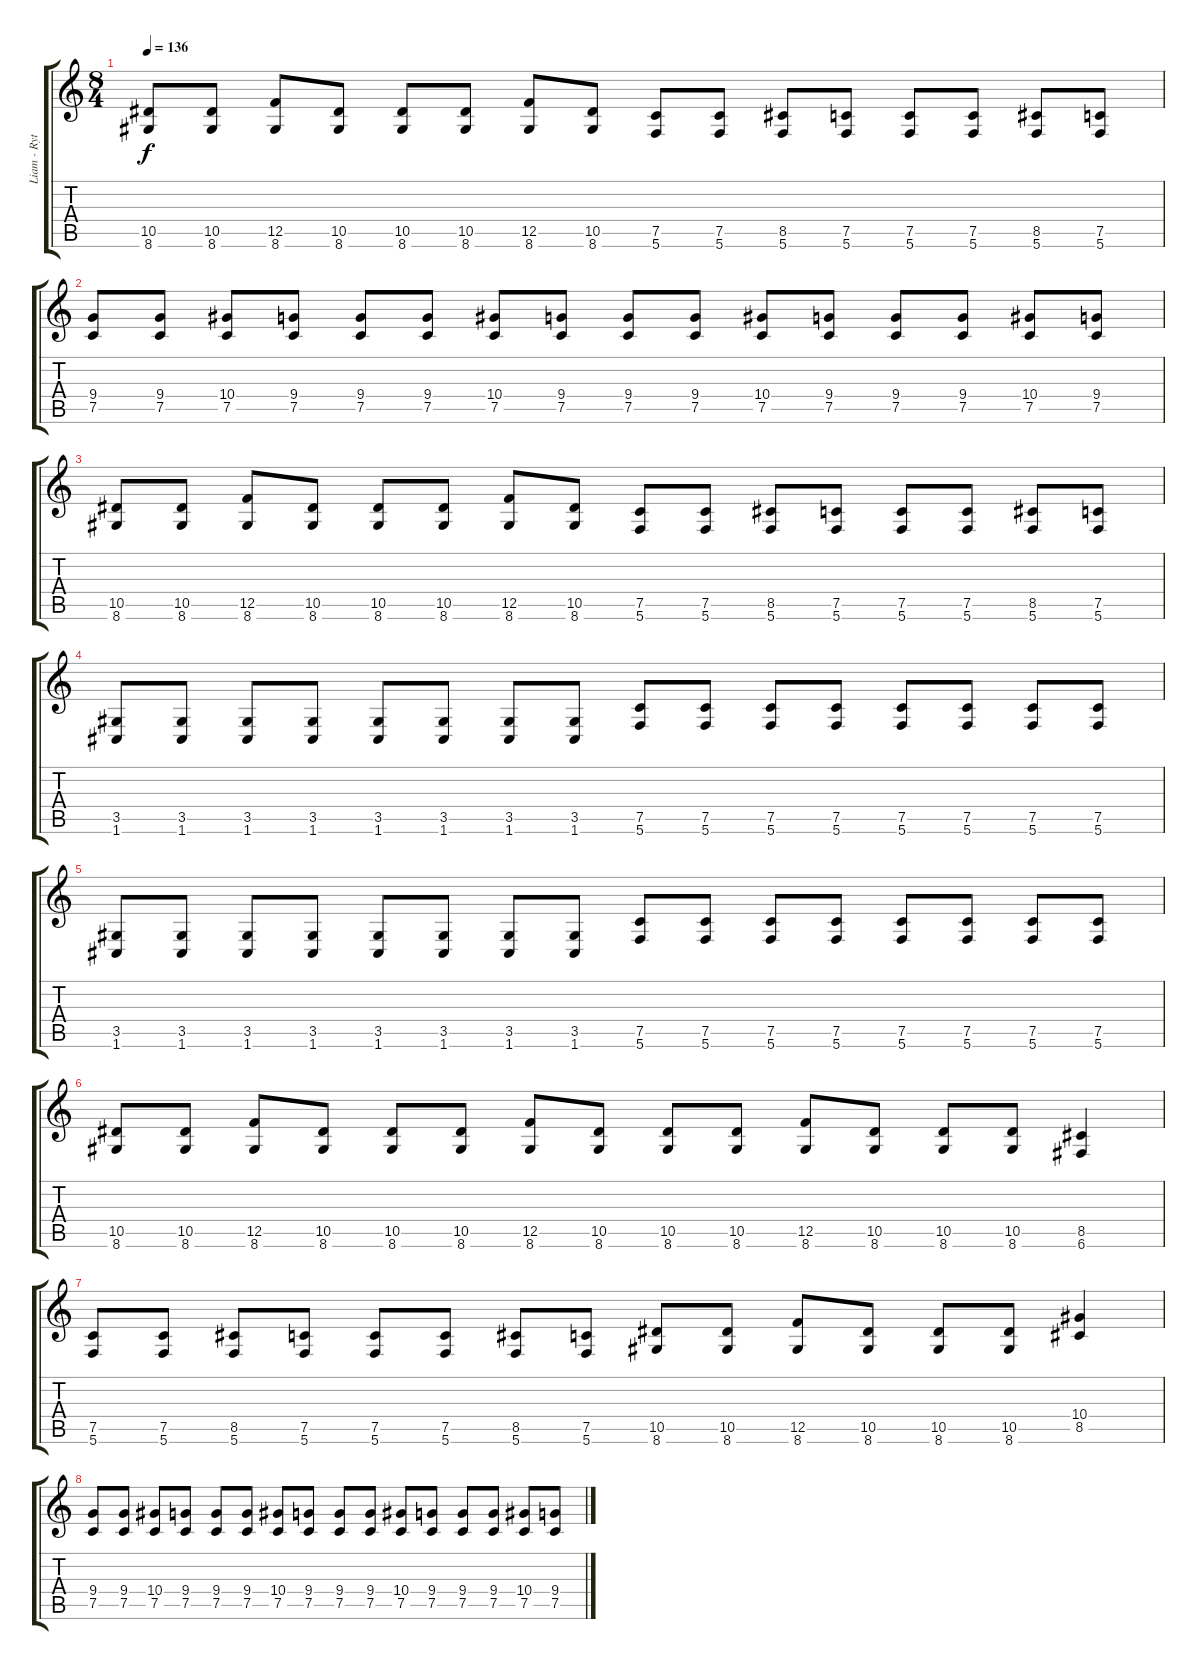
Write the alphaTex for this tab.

\track ("Liam - Rythm Guitar" "Liam - Ryt") {instrument distortionguitar}
\staff {score tabs}
\tuning (C4 G3 Eb3 Bb2 F2 C2) {hide}
\ts (8 4)
\tempo 136
\clef g2
\ks c
(10.5 8.6).8{dy f} (10.5 8.6).8 (12.5 8.6).8 (10.5 8.6).8 (10.5 8.6).8 (10.5 8.6).8 (12.5 8.6).8 (10.5 8.6).8 (7.5 5.6).8 (7.5 5.6).8 (8.5 5.6).8 (7.5 5.6).8 (7.5 5.6).8 (7.5 5.6).8 (8.5 5.6).8 (7.5 5.6).8 |
(9.4 7.5).8 (9.4 7.5).8 (10.4 7.5).8 (9.4 7.5).8 (9.4 7.5).8 (9.4 7.5).8 (10.4 7.5).8 (9.4 7.5).8 (9.4 7.5).8 (9.4 7.5).8 (10.4 7.5).8 (9.4 7.5).8 (9.4 7.5).8 (9.4 7.5).8 (10.4 7.5).8 (9.4 7.5).8 |
(10.5 8.6).8 (10.5 8.6).8 (12.5 8.6).8 (10.5 8.6).8 (10.5 8.6).8 (10.5 8.6).8 (12.5 8.6).8 (10.5 8.6).8 (7.5 5.6).8 (7.5 5.6).8 (8.5 5.6).8 (7.5 5.6).8 (7.5 5.6).8 (7.5 5.6).8 (8.5 5.6).8 (7.5 5.6).8 |
(3.5 1.6).8 (3.5 1.6).8 (3.5 1.6).8 (3.5 1.6).8 (3.5 1.6).8 (3.5 1.6).8 (3.5 1.6).8 (3.5 1.6).8 (7.5 5.6).8 (7.5 5.6).8 (7.5 5.6).8 (7.5 5.6).8 (7.5 5.6).8 (7.5 5.6).8 (7.5 5.6).8 (7.5 5.6).8 |
(3.5 1.6).8 (3.5 1.6).8 (3.5 1.6).8 (3.5 1.6).8 (3.5 1.6).8 (3.5 1.6).8 (3.5 1.6).8 (3.5 1.6).8 (7.5 5.6).8 (7.5 5.6).8 (7.5 5.6).8 (7.5 5.6).8 (7.5 5.6).8 (7.5 5.6).8 (7.5 5.6).8 (7.5 5.6).8 |
(10.5 8.6).8 (10.5 8.6).8 (12.5 8.6).8 (10.5 8.6).8 (10.5 8.6).8 (10.5 8.6).8 (12.5 8.6).8 (10.5 8.6).8 (10.5 8.6).8 (10.5 8.6).8 (12.5 8.6).8 (10.5 8.6).8 (10.5 8.6).8 (10.5 8.6).8 (8.5 6.6).4 |
(7.5 5.6).8 (7.5 5.6).8 (8.5 5.6).8 (7.5 5.6).8 (7.5 5.6).8 (7.5 5.6).8 (8.5 5.6).8 (7.5 5.6).8 (10.5 8.6).8 (10.5 8.6).8 (12.5 8.6).8 (10.5 8.6).8 (10.5 8.6).8 (10.5 8.6).8 (10.4 8.5).4 |
(9.4 7.5).8 (9.4 7.5).8 (10.4 7.5).8 (9.4 7.5).8 (9.4 7.5).8 (9.4 7.5).8 (10.4 7.5).8 (9.4 7.5).8 (9.4 7.5).8 (9.4 7.5).8 (10.4 7.5).8 (9.4 7.5).8 (9.4 7.5).8 (9.4 7.5).8 (10.4 7.5).8 (9.4 7.5).8
